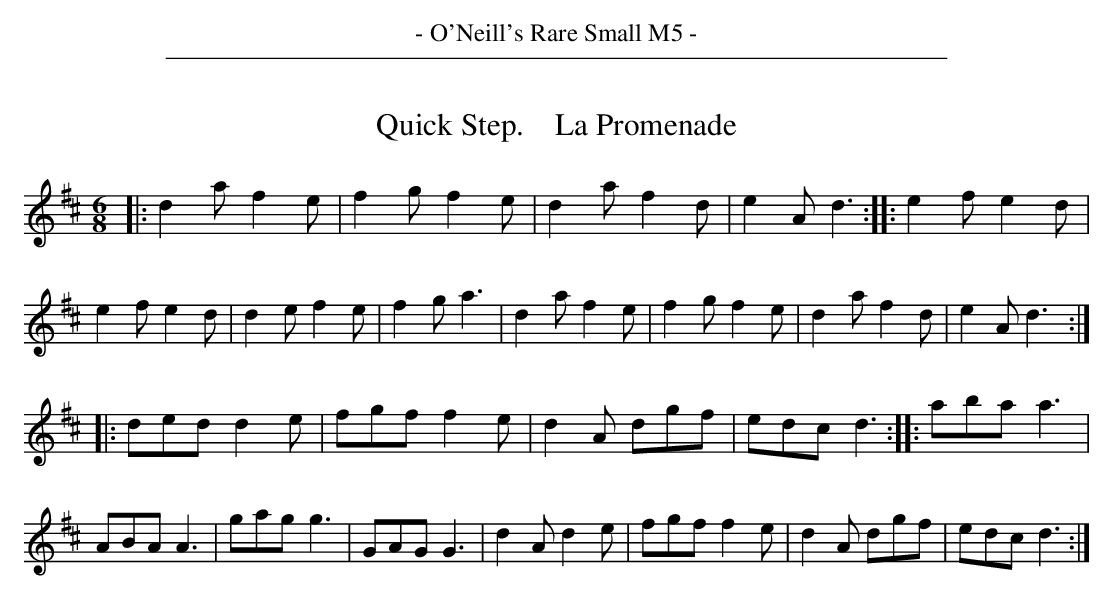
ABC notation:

X:1
T: Quick Step.    La Promenade
M: 6/8
L: 1/8
K: D
|:\
d2a f2e | f2g f2e | d2a f2d | e2A d3 ::\
e2f e2d | e2f e2d | d2e f2e | f2g a3 |\
d2a f2e | f2g f2e | d2a f2d | e2A d3 ::
ded d2e | fgf f2e | d2A dgf | edc d3 ::\
aba a3  | ABA A3  | gag g3  | GAG G3 |\
d2A d2e | fgf f2e | d2A dgf | edc d3 :|
